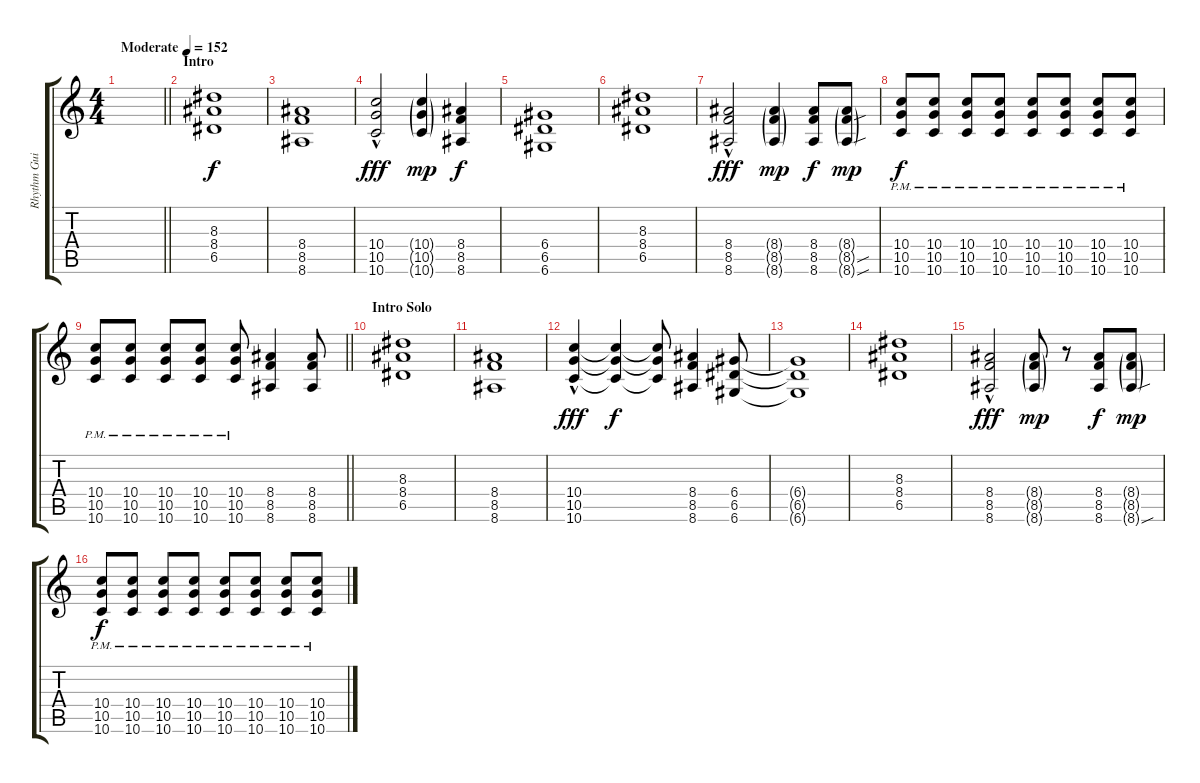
\track ("Rhythm Guitar" "Rhythm Gui") {instrument distortionguitar}
\staff {score tabs}
\tuning (E4 B3 G3 D3 A2 D2) {hide}
\ts (4 4)
\tempo (152 "Moderate")
\clef g2
\barLineRight lightlight
\ks c
|
\section ("" "Intro")
(8.3 8.4 6.5).1 |
(8.4 8.5 8.6).1 |
(10.4{hac} 10.5 10.6).2{dy fff} (10.4{g} 10.5{g} 10.6{g}).4{dy mp} (8.4 8.5 8.6).4{dy f} |
(6.4 6.5 6.6).1 |
(8.3 8.4 6.5).1 |
(8.4 8.5 8.6{hac}).2{dy fff} (8.4{g} 8.5{g} 8.6{g}).4{dy mp} (8.4 8.5 8.6).8{dy f} (8.4{g} 8.5{sou g} 8.6{sou g}).8{dy mp} |
(10.4{pm} 10.5{pm} 10.6{pm}).8{dy f} (10.4{pm} 10.5{pm} 10.6{pm}).8 (10.4{pm} 10.5{pm} 10.6{pm}).8 (10.4{pm} 10.5{pm} 10.6{pm}).8 (10.4{pm} 10.5{pm} 10.6{pm}).8 (10.4{pm} 10.5{pm} 10.6{pm}).8 (10.4{pm} 10.5{pm} 10.6{pm}).8 (10.4{pm} 10.5{pm} 10.6{pm}).8 |
\barLineRight lightlight
(10.4{pm} 10.5{pm} 10.6{pm}).8 (10.4{pm} 10.5{pm} 10.6{pm}).8 (10.4{pm} 10.5{pm} 10.6{pm}).8 (10.4{pm} 10.5{pm} 10.6{pm}).8 (10.4{pm} 10.5{pm} 10.6{pm}).8 (8.4 8.5 8.6).4 (8.4 8.5 8.6).8 |
\section ("" "Intro Solo")
(8.3 8.4 6.5).1 |
(8.4 8.5 8.6).1 |
(10.4{hac} 10.5 10.6).4{dy fff} (10.4{t} 10.5{t} 10.6{t}).4{dy f} (10.4{t} 10.5{t} 10.6{t}).8 (8.4 8.5 8.6).4 (6.4 6.5 6.6).8 |
(6.4{t} 6.5{t} 6.6{t}).1 |
(8.3 8.4 6.5).1 |
(8.4 8.5 8.6{hac}).2{dy fff} (8.4{g} 8.5{g} 8.6{g}).8{dy mp} r.8 (8.4 8.5 8.6).8{dy f} (8.4{g} 8.5{g} 8.6{sou g}).8{dy mp} |
(10.4{pm} 10.5{pm} 10.6{pm}).8{dy f} (10.4{pm} 10.5{pm} 10.6{pm}).8 (10.4{pm} 10.5{pm} 10.6{pm}).8 (10.4{pm} 10.5{pm} 10.6{pm}).8 (10.4{pm} 10.5{pm} 10.6{pm}).8 (10.4{pm} 10.5{pm} 10.6{pm}).8 (10.4{pm} 10.5{pm} 10.6{pm}).8 (10.4{pm} 10.5{pm} 10.6{pm}).8
